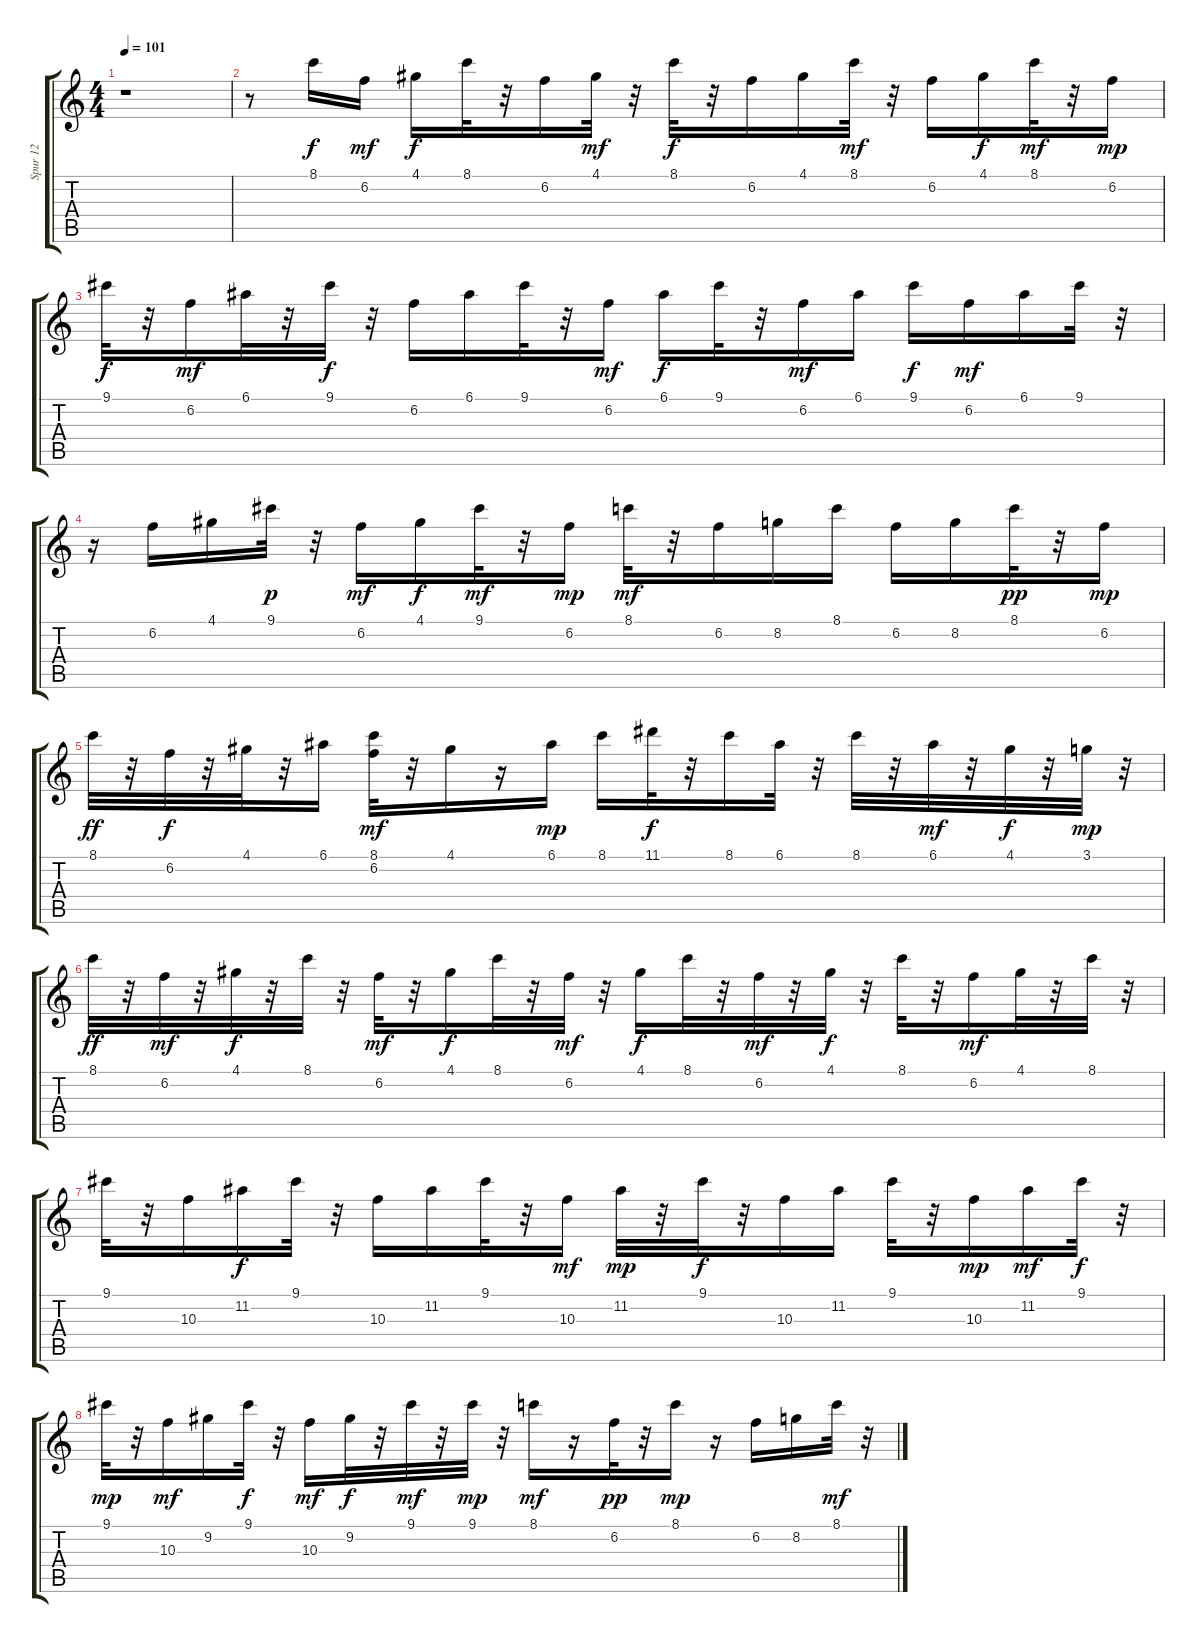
\track ("Spur 12" "Spur 12") {instrument slapbass2}
\staff {score tabs}
\tuning (E4 B3 G3 D3 A2 E2) {hide}
\ts (4 4)
\tempo 101
\clef g2
\ks c
r.1{dy f} |
r.8 8.1.16{instrument slapbass2} 6.2.16{dy mf} 4.1.16{dy f} 8.1.32 r.32 6.2.16 4.1.32{dy mf} r.32 8.1.32{dy f} r.32 6.2.16 4.1.16 8.1.32{dy mf} r.32 6.2.16 4.1.16{dy f} 8.1.32{dy mf} r.32 6.2.16{dy mp} |
9.1.32{dy f} r.32 6.2.16{dy mf} 6.1.32 r.32 9.1.32{dy f} r.32 6.2.16 6.1.16 9.1.32 r.32 6.2.16{dy mf} 6.1.16{dy f} 9.1.32 r.32 6.2.16{dy mf} 6.1.16 9.1.16{dy f} 6.2.16{dy mf} 6.1.16 9.1.32 r.32 |
r.16 6.2.16 4.1.16 9.1.32{dy p} r.32 6.2.16{dy mf} 4.1.16{dy f} 9.1.32{dy mf} r.32 6.2.16{dy mp} 8.1.32{dy mf} r.32 6.2.16 8.2.16 8.1.16 6.2.16 8.2.16 8.1.32{dy pp} r.32 6.2.16{dy mp} |
8.1.32{dy ff} r.32 6.2.32{dy f} r.32 4.1.32 r.32 6.1.16 (8.1 6.2).32{dy mf} r.32 4.1.16 r.16 6.1.16{dy mp} 8.1.16 11.1.32{dy f} r.32 8.1.16 6.1.32 r.32 8.1.32 r.32 6.1.32{dy mf} r.32 4.1.32{dy f} r.32 3.1.32{dy mp} r.32 |
8.1.32{dy ff} r.32 6.2.32{dy mf} r.32 4.1.32{dy f} r.32 8.1.32 r.32 6.2.32{dy mf} r.32 4.1.16{dy f} 8.1.32 r.32 6.2.32{dy mf} r.32 4.1.16{dy f} 8.1.32 r.32 6.2.32{dy mf} r.32 4.1.32{dy f} r.32 8.1.32 r.32 6.2.16{dy mf} 4.1.32 r.32 8.1.32 r.32 |
9.1.32 r.32 10.3.16 11.2.16{dy f} 9.1.32 r.32 10.3.16 11.2.16 9.1.32 r.32 10.3.16{dy mf} 11.2.32{dy mp} r.32 9.1.32{dy f} r.32 10.3.16 11.2.16 9.1.32 r.32 10.3.16{dy mp} 11.2.16{dy mf} 9.1.32{dy f} r.32 |
9.1.32{dy mp} r.32 10.3.16{dy mf} 9.2.16 9.1.32{dy f} r.32 10.3.16{dy mf} 9.2.32{dy f} r.32 9.1.32{dy mf} r.32 9.1.32{dy mp} r.32 8.1.16{dy mf} r.16 6.2.32{dy pp} r.32 8.1.16{dy mp} r.16 6.2.16 8.2.16 8.1.32{dy mf} r.32
